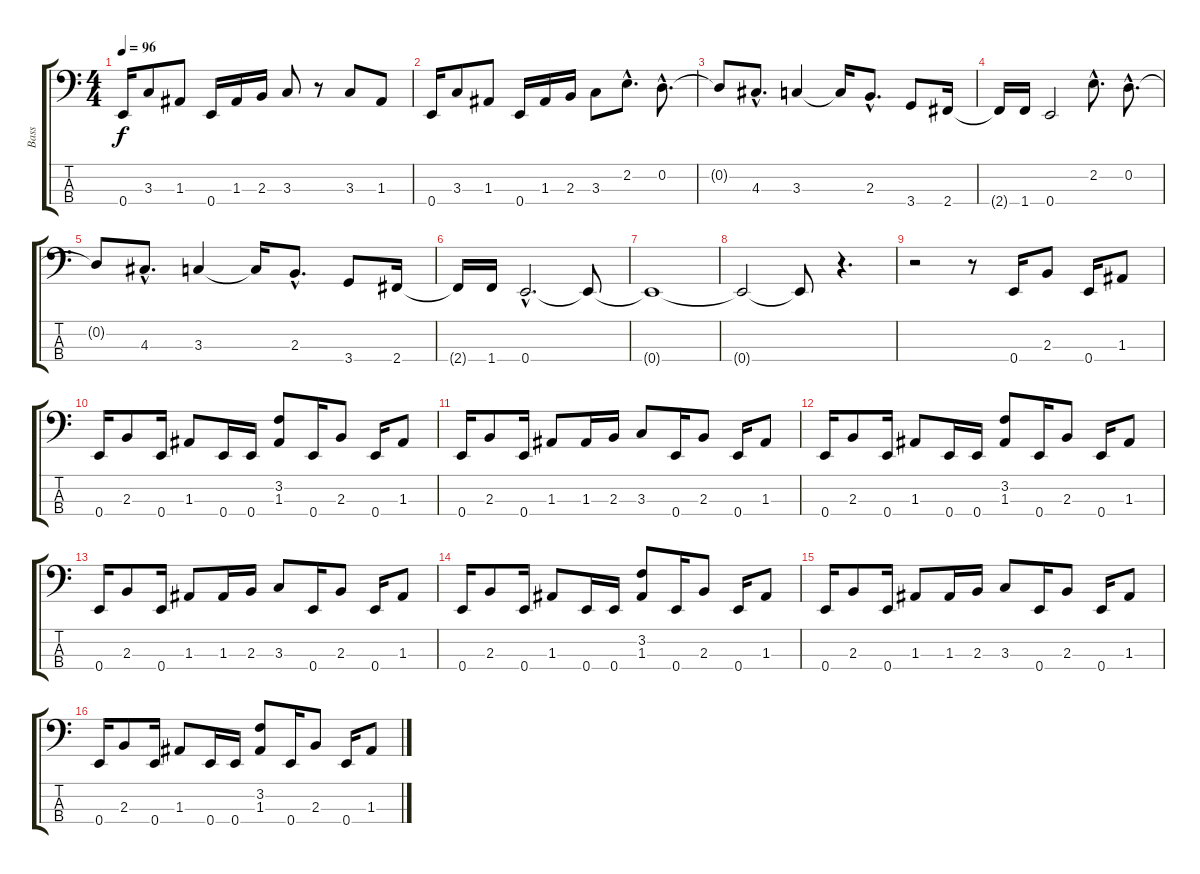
\track ("Bass" "Bass") {instrument electricbasspick}
\staff {score tabs}
\tuning (G2 D2 A1 E1) {hide}
\ts (4 4)
\tempo 96
\clef f4
\ks c
0.4.16{dy f} 3.3.8 1.3.8 0.4.16 1.3.16 2.3.16 3.3.8 r.8 3.3.8 1.3.8 |
0.4.16 3.3.8 1.3.8 0.4.16 1.3.16 2.3.16 3.3.8 2.2{hac}.8{d} 0.2{hac}.8{d} |
0.2{t}.8 4.3{hac}.8{d} 3.3.4 3.3{t}.16 2.3{hac}.8{d} 3.4.8 2.4.16 |
2.4{t}.16 1.4.16 0.4.2 2.2{hac}.8{d} 0.2{hac}.8{d} |
0.2{t}.8 4.3{hac}.8{d} 3.3.4 3.3{t}.16 2.3{hac}.8{d} 3.4.8 2.4.16 |
2.4{t}.16 1.4.16 0.4{hac}.2{d} 0.4{t}.8 |
0.4{t}.1 |
0.4{t}.2 0.4{t}.8 r.4{d} |
r.2 r.8 0.4.16 2.3.8 0.4.16 1.3.8 |
0.4.16 2.3.8 0.4.16 1.3.8 0.4.16 0.4.16 (3.2 1.3).8 0.4.16 2.3.8 0.4.16 1.3.8 |
0.4.16 2.3.8 0.4.16 1.3.8 1.3.16 2.3.16 3.3.8 0.4.16 2.3.8 0.4.16 1.3.8 |
0.4.16 2.3.8 0.4.16 1.3.8 0.4.16 0.4.16 (3.2 1.3).8 0.4.16 2.3.8 0.4.16 1.3.8 |
0.4.16 2.3.8 0.4.16 1.3.8 1.3.16 2.3.16 3.3.8 0.4.16 2.3.8 0.4.16 1.3.8 |
0.4.16 2.3.8 0.4.16 1.3.8 0.4.16 0.4.16 (3.2 1.3).8 0.4.16 2.3.8 0.4.16 1.3.8 |
0.4.16 2.3.8 0.4.16 1.3.8 1.3.16 2.3.16 3.3.8 0.4.16 2.3.8 0.4.16 1.3.8 |
0.4.16 2.3.8 0.4.16 1.3.8 0.4.16 0.4.16 (3.2 1.3).8 0.4.16 2.3.8 0.4.16 1.3.8
